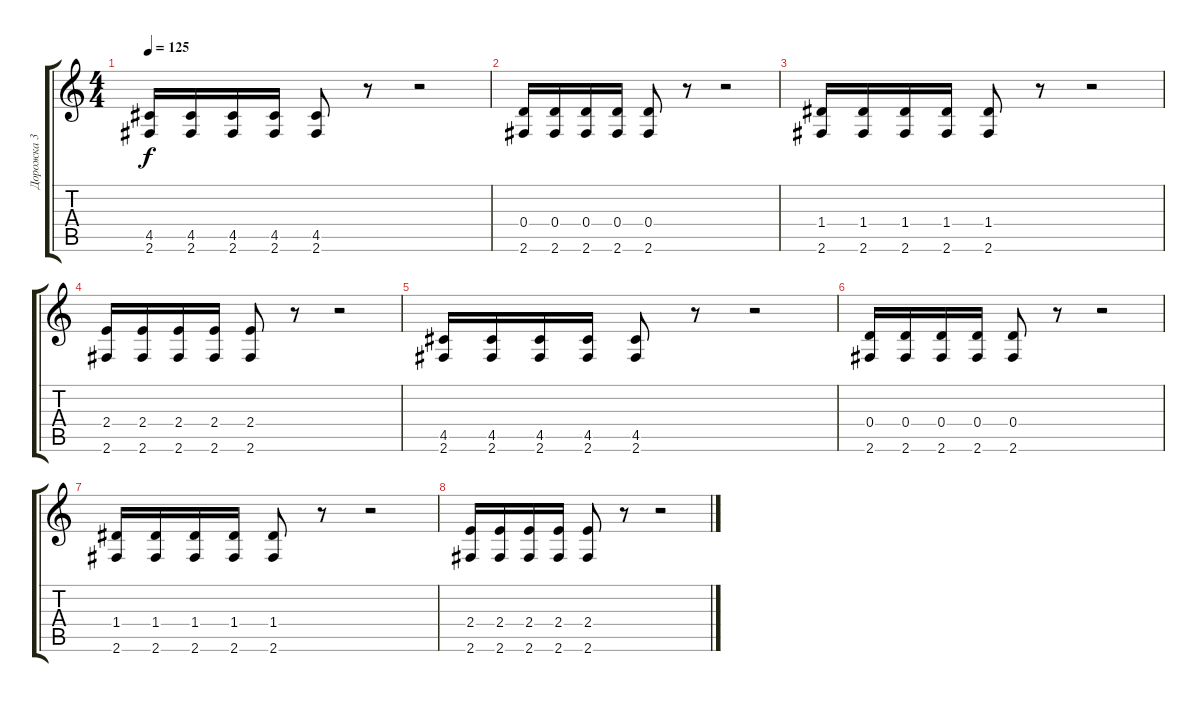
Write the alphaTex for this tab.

\track ("Дорожка 3" "Дорожка 3") {instrument overdrivenguitar}
\staff {score tabs}
\tuning (E4 B3 G3 D3 A2 E2) {hide}
\ts (4 4)
\tempo 125
\clef g2
\ks c
(4.5 2.6).16{dy f instrument overdrivenguitar} (4.5 2.6).16 (4.5 2.6).16 (4.5 2.6).16 (4.5 2.6).8 r.8 r.2 |
(0.4 2.6).16 (0.4 2.6).16 (0.4 2.6).16 (0.4 2.6).16 (0.4 2.6).8 r.8 r.2 |
(1.4 2.6).16 (1.4 2.6).16 (1.4 2.6).16 (1.4 2.6).16 (1.4 2.6).8 r.8 r.2 |
(2.4 2.6).16 (2.4 2.6).16 (2.4 2.6).16 (2.4 2.6).16 (2.4 2.6).8 r.8 r.2 |
(4.5 2.6).16 (4.5 2.6).16 (4.5 2.6).16 (4.5 2.6).16 (4.5 2.6).8 r.8 r.2 |
(0.4 2.6).16 (0.4 2.6).16 (0.4 2.6).16 (0.4 2.6).16 (0.4 2.6).8 r.8 r.2 |
(1.4 2.6).16 (1.4 2.6).16 (1.4 2.6).16 (1.4 2.6).16 (1.4 2.6).8 r.8 r.2 |
(2.4 2.6).16 (2.4 2.6).16 (2.4 2.6).16 (2.4 2.6).16 (2.4 2.6).8 r.8 r.2
